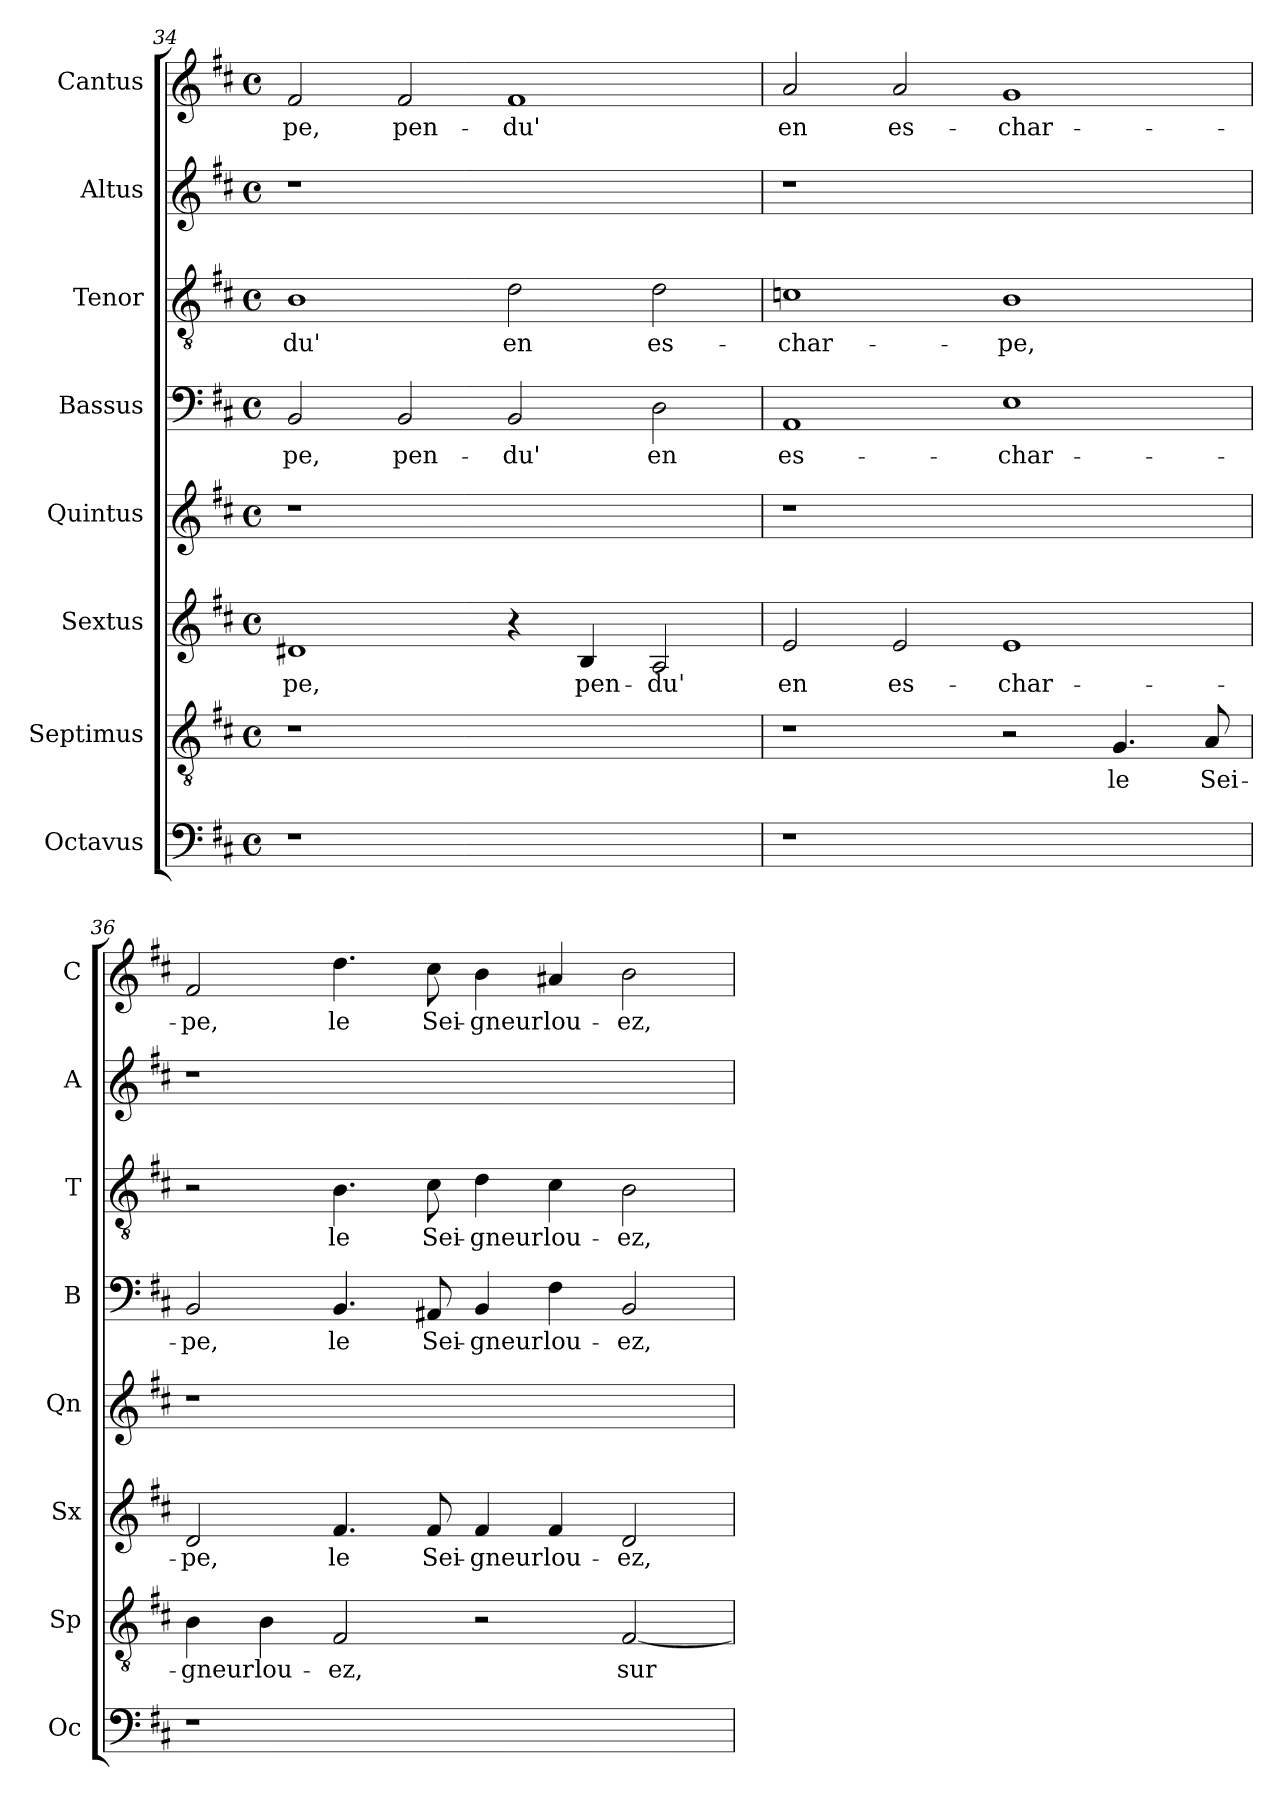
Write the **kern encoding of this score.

**kern	**kern	**text	**kern	**text	**kern	**kern	**text	**kern	**text	**kern	**kern	**text
*part8	*part7	*part7	*part6	*part6	*part5	*part4	*part4	*part3	*part3	*part2	*part1	*part1
*staff8	*staff7	*staff7	*staff6	*staff6	*staff5	*staff4	*staff4	*staff3	*staff3	*staff2	*staff1	*staff1
*I"Octavus	*I"Septimus	*	*I"Sextus	*	*I"Quintus	*I"Bassus	*	*I"Tenor	*	*I"Altus	*I"Cantus	*
*I'Oc	*I'Sp	*	*I'Sx	*	*I'Qn	*I'B	*	*I'T	*	*I'A	*I'C	*
*clefF4	*clefGv2	*	*clefG2	*	*clefG2	*clefF4	*	*clefGv2	*	*clefG2	*clefG2	*
*k[f#c#]	*k[f#c#]	*	*k[f#c#]	*	*k[f#c#]	*k[f#c#]	*	*k[f#c#]	*	*k[f#c#]	*k[f#c#]	*
*D:	*D:	*	*D:	*	*D:	*D:	*	*D:	*	*D:	*D:	*
*M4/4	*M4/4	*	*M4/4	*	*M4/4	*M4/4	*	*M4/4	*	*M4/4	*M4/4	*
*met(c)	*met(c)	*	*met(c)	*	*met(c)	*met(c)	*	*met(c)	*	*met(c)	*met(c)	*
=34	=34	=34	=34	=34	=34	=34	=34	=34	=34	=34	=34	=34
!	!	!	!	!LO:LY:b	!	!	!LO:LY:b	!	!LO:LY:b	!	!	!LO:LY:b
1r	1r	.	1d#X	-pe,	1r	2BB/	-pe,	1B	-du'	1r	2f#/	-pe,
!	!	!	!	!	!	!	!LO:LY:b	!	!	!	!	!LO:LY:b
.	.	.	.	.	.	2BB/	pen-	.	.	.	2f#/	pen-
!	!	!	!	!	!	!	!LO:LY:b	!	!LO:LY:b	!	!	!LO:LY:b
1ryy	1ryy	.	4r	.	1ryy	2BB/	-du'	2d\	en	1ryy	1f#	-du'
!	!	!	!	!LO:LY:b	!	!	!	!	!	!	!	!
.	.	.	4B/	pen-	.	.	.	.	.	.	.	.
!	!	!	!	!LO:LY:b	!	!	!LO:LY:b	!	!LO:LY:b	!	!	!
.	.	.	2A/	-du'	.	2D\	en	2d\	es-	.	.	.
!!LO:PB:g=z
=35	=35	=35	=35	=35	=35	=35	=35	=35	=35	=35	=35	=35
!	!	!	!	!LO:LY:b	!	!	!LO:LY:b	!	!LO:LY:b	!	!	!LO:LY:b
1r	1r	.	2e/	en	1r	1AA	es-	1cn	-char-	1r	2a/	en
!	!	!	!	!LO:LY:b	!	!	!	!	!	!	!	!LO:LY:b
.	.	.	2e/	es-	.	.	.	.	.	.	2a/	es-
!	!	!	!	!LO:LY:b	!	!	!LO:LY:b	!	!LO:LY:b	!	!	!LO:LY:b
1ryy	2r	.	1e	-char-	1ryy	1E	-char-	1B	-pe,	1ryy	1g	-char-
!	!	!LO:LY:b	!	!	!	!	!	!	!	!	!	!
.	4.G/	le	.	.	.	.	.	.	.	.	.	.
!	!	!LO:LY:b	!	!	!	!	!	!	!	!	!	!
.	8A/	Sei-	.	.	.	.	.	.	.	.	.	.
=36	=36	=36	=36	=36	=36	=36	=36	=36	=36	=36	=36	=36
!	!	!LO:LY:b	!	!LO:LY:b	!	!	!LO:LY:b	!	!	!	!	!LO:LY:b
1r	4B\	-gneur	2d/	-pe,	1r	2BB/	-pe,	2r	.	1r	2f#/	-pe,
!	!	!LO:LY:b	!	!	!	!	!	!	!	!	!	!
.	4B\	lou-	.	.	.	.	.	.	.	.	.	.
!	!	!LO:LY:b	!	!LO:LY:b	!	!	!LO:LY:b	!	!LO:LY:b	!	!	!LO:LY:b
.	2F#/	-ez,	4.f#/	le	.	4.BB/	le	4.B\	le	.	4.dd\	le
!	!	!	!	!LO:LY:b	!	!	!LO:LY:b	!	!LO:LY:b	!	!	!LO:LY:b
.	.	.	8f#/	Sei-	.	8AA#X/	Sei-	8c#\	Sei-	.	8cc#\	Sei-
!	!	!	!	!LO:LY:b	!	!	!LO:LY:b	!	!LO:LY:b	!	!	!LO:LY:b
1ryy	2r	.	4f#/	-gneur	1ryy	4BB/	-gneur	4d\	-gneur	1ryy	4b\	-gneur
!	!	!	!	!LO:LY:b	!	!	!LO:LY:b	!	!LO:LY:b	!	!	!LO:LY:b
.	.	.	4f#/	lou-	.	4F#\	lou-	4c#\	lou-	.	4a#X/	lou-
!	!	!LO:LY:b	!	!LO:LY:b	!	!	!LO:LY:b	!	!LO:LY:b	!	!	!LO:LY:b
.	[2F#/	sur	2d/	-ez,	.	2BB/	-ez,	2B\	-ez,	.	2b\	-ez,
=	=	=	=	=	=	=	=	=	=	=	=	=
*-	*-	*-	*-	*-	*-	*-	*-	*-	*-	*-	*-	*-
